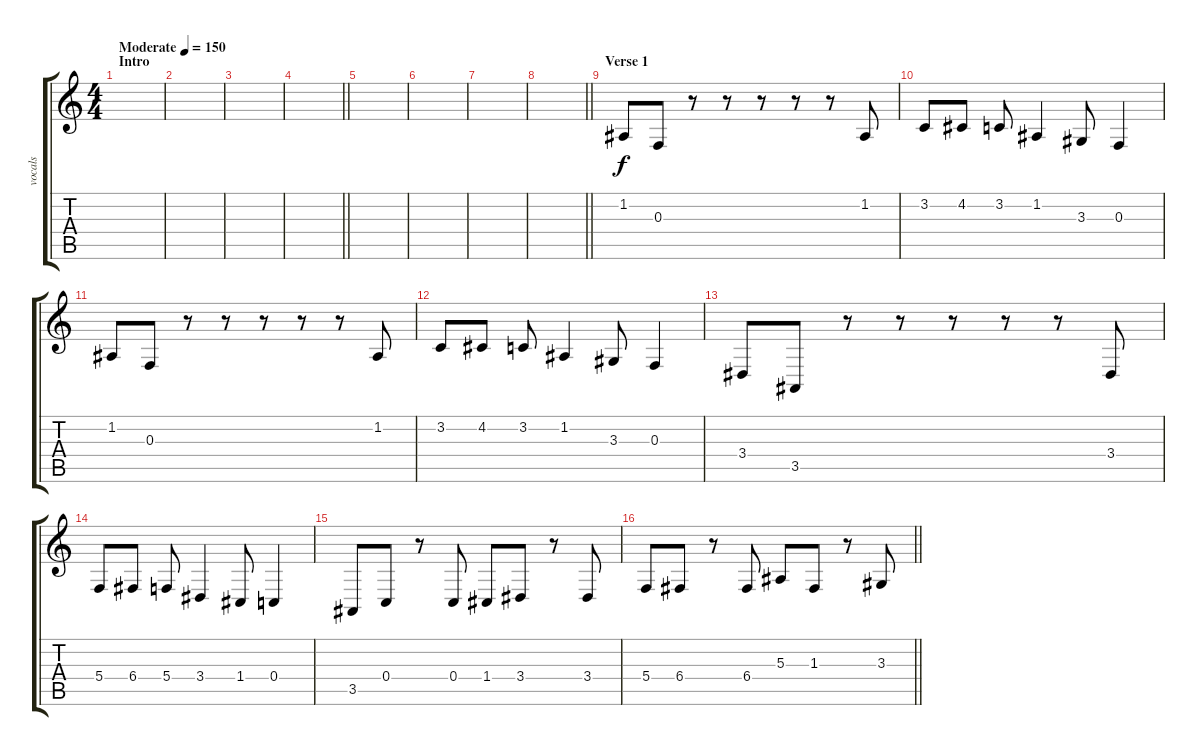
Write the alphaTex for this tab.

\track ("vocals" "vocals") {instrument orchestralharp}
\staff {score tabs}
\tuning (D4 A3 F3 C3 G2 D2) {hide}
\ts (4 4)
\section ("" "Intro")
\tempo (150 "Moderate")
\clef g2
\ks c
|
|
|
\barLineRight lightlight
|
|
|
|
\barLineRight lightlight
|
\section ("" "Verse 1")
1.2.8 0.3.8 r.8 r.8 r.8 r.8 r.8 1.2.8 |
3.2.8 4.2.8 3.2.8 1.2.4 3.3.8 0.3.4 |
1.2.8 0.3.8 r.8 r.8 r.8 r.8 r.8 1.2.8 |
3.2.8 4.2.8 3.2.8 1.2.4 3.3.8 0.3.4 |
3.4.8 3.5.8 r.8 r.8 r.8 r.8 r.8 3.4.8 |
5.4.8 6.4.8 5.4.8 3.4.4 1.4.8 0.4.4 |
3.5.8 0.4.8 r.8 0.4.8 1.4.8 3.4.8 r.8 3.4.8 |
\barLineRight lightlight
5.4.8 6.4.8 r.8 6.4.8 5.3.8 1.3.8 r.8 3.3.8
